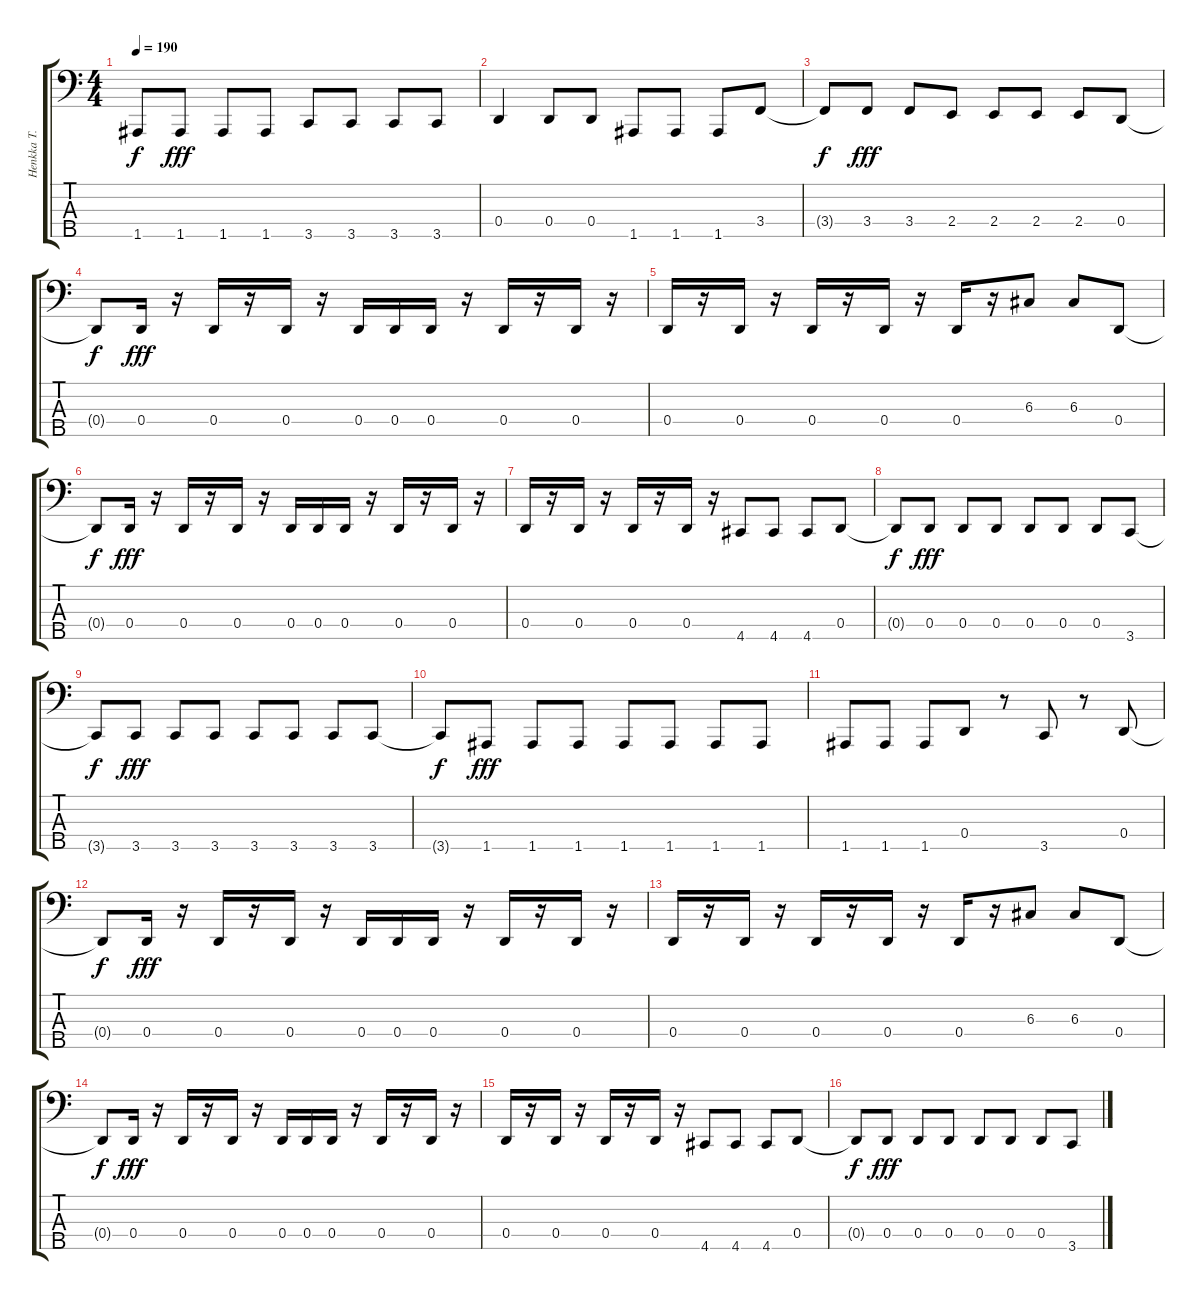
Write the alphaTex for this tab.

\track ("Henkka T. Blacksmith" "Henkka T. ") {instrument electricbassfinger}
\staff {score tabs}
\tuning (F2 C2 G1 D1 A0) {hide}
\ts (4 4)
\tempo 190
\clef f4
\ks c
1.5{t}.8{dy f} 1.5.8{dy fff} 1.5.8 1.5.8 3.5.8 3.5.8 3.5.8 3.5.8 |
0.4.4 0.4.8 0.4.8 1.5.8 1.5.8 1.5.8 3.4.8 |
3.4{t}.8{dy f} 3.4.8{dy fff} 3.4.8 2.4.8 2.4.8 2.4.8 2.4.8 0.4.8 |
0.4{t}.8{dy f} 0.4.16{dy fff} r.16 0.4.16 r.16 0.4.16 r.16 0.4.16 0.4.16 0.4.16 r.16 0.4.16 r.16 0.4.16 r.16 |
0.4.16 r.16 0.4.16 r.16 0.4.16 r.16 0.4.16 r.16 0.4.16 r.16 6.3.8 6.3.8 0.4.8 |
0.4{t}.8{dy f} 0.4.16{dy fff} r.16 0.4.16 r.16 0.4.16 r.16 0.4.16 0.4.16 0.4.16 r.16 0.4.16 r.16 0.4.16 r.16 |
0.4.16 r.16 0.4.16 r.16 0.4.16 r.16 0.4.16 r.16 4.5.8 4.5.8 4.5.8 0.4.8 |
0.4{t}.8{dy f} 0.4.8{dy fff} 0.4.8 0.4.8 0.4.8 0.4.8 0.4.8 3.5.8 |
3.5{t}.8{dy f} 3.5.8{dy fff} 3.5.8 3.5.8 3.5.8 3.5.8 3.5.8 3.5.8 |
3.5{t}.8{dy f} 1.5.8{dy fff} 1.5.8 1.5.8 1.5.8 1.5.8 1.5.8 1.5.8 |
1.5.8 1.5.8 1.5.8 0.4.8 r.8 3.5.8 r.8 0.4.8 |
0.4{t}.8{dy f} 0.4.16{dy fff} r.16 0.4.16 r.16 0.4.16 r.16 0.4.16 0.4.16 0.4.16 r.16 0.4.16 r.16 0.4.16 r.16 |
0.4.16 r.16 0.4.16 r.16 0.4.16 r.16 0.4.16 r.16 0.4.16 r.16 6.3.8 6.3.8 0.4.8 |
0.4{t}.8{dy f} 0.4.16{dy fff} r.16 0.4.16 r.16 0.4.16 r.16 0.4.16 0.4.16 0.4.16 r.16 0.4.16 r.16 0.4.16 r.16 |
0.4.16 r.16 0.4.16 r.16 0.4.16 r.16 0.4.16 r.16 4.5.8 4.5.8 4.5.8 0.4.8 |
0.4{t}.8{dy f} 0.4.8{dy fff} 0.4.8 0.4.8 0.4.8 0.4.8 0.4.8 3.5.8
